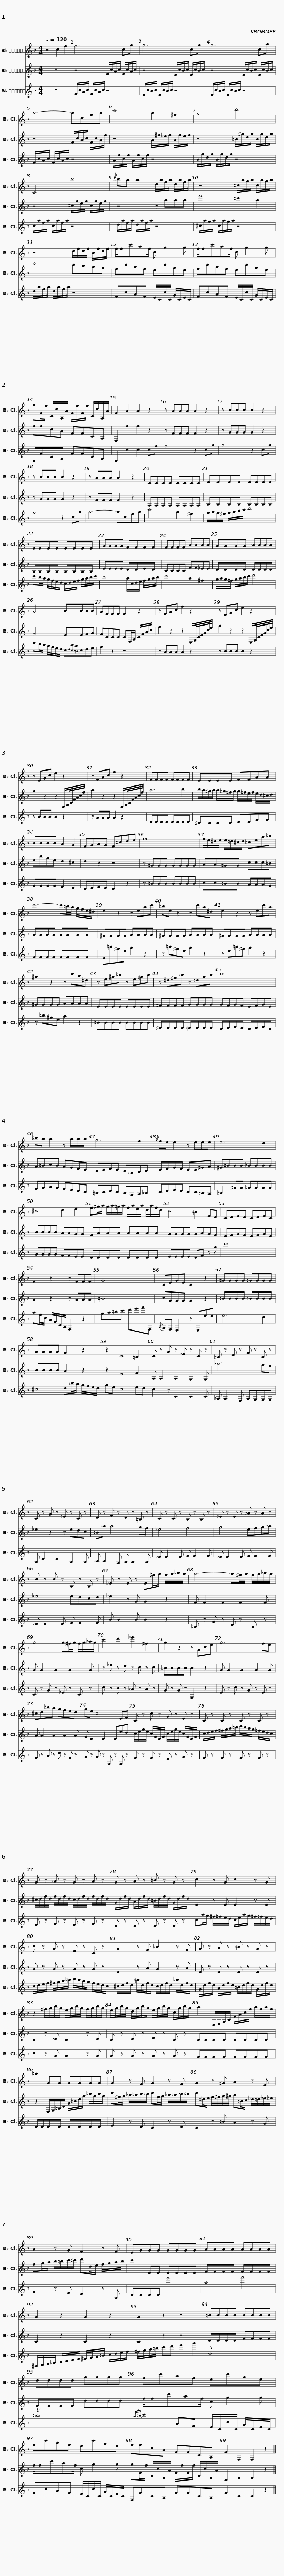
X:1
%%score 1 2 3
L:1/8
Q:1/4=120
M:4/4
I:linebreak $
K:none
V:1 treble transpose=-2
V:2 treble transpose=-2
V:3 treble transpose=-2
V:1
[K:F] z4 c2 f2 | f6 cg | g6 cg |$ g6 ca | a4- acfa |$ %5
 c'4 a2 ^f2 | g4 d'4 |$ C4 b4 |{/c'} ba a2 d/a/f/a/ d/a/f/a/ |$ z4 ^c/a/g/a/ c/a/g/a/ | %10
 z4 d/f/d/f/ B/f/d/f/ |$ f/fc'af/ c g2 g | f/fc'af/ c g2 g |$ gF/f/ C/c/A,/A/ F/f/F/f/ C/c/A,/A/ | F2 A2 A2 z2 | %15
 z AAA A2 z2 | z BBB B2 z2 | z BBB B2 z2 |$ z AAA A2 z2 | CCCC CCCC | %20
 DDDD DDDD |$ EEEE EEEE | GGGG FFFF | FFFF AAAA |$ GGGG _AAAA | %25
 A4 BBBB | AFFF F2 z2 |$ z FAc f2 z2 | z EGc e2 z2 | z EGc e2 z2 |$ %30
 z FAc f2 z2 | FFFF FFFF | EEEE FFAA |$ BBBB A2 G2 | FGAG F^cde | %35
 f8 | f/e/^d/e/ e/=d/^c/d/ =cea=b |$ c'4- c'=b/a/ g/f/e/^d/ | e2 z2 z eac' | =be z2 z c'a^d |$ %40
 e2 z2 z ec'a | ^g2 z2 z c'a^d | z e^g=b z e=gb | z ^d^f=b z =dgb |$ c'8 | %45
 =ba a2 z aaa | g6 f2 |{/g} fe e2 z eee |$ e6 d2 | ^c4 d2 e2 | %50
 f^g/a/ g/a/=g/a/ f/a/e/a/ d/a/f/d/ | c4 =B2 ED |$ CDED CDEC | F2 z2 z FFF | G8 | %55
 CEGE C2 z2 |$ ^GGGG =GGGG | GGGG F2 z2 | z2 C4 =B,2 | C z G z _E z C z |$ %60
 =B, z D z F z B, z | C z G z _E z C z | D z F z D z =B, z |$ C z C z B, z B, z | _E z E z _A z A z | %65
 B z B z B, z B, z |$ _E z E z E^f/g/ f/g/_a/g/ | g4- g^f/g/ f/g/_a/g/ | g4 g^f/g/ f/g/_a/g/ |$ c'2 d'2 _e'2 ^f2 | %70
 g2 z2 z Gce | g6 fe | ^cd=ba gfed |$ ge c4 EF | C z c z G z E z |$ %75
 C z C z C z C z | G z _A z G z A z |$ G z A z =B z G z | c2 z G c2 z G |$ c z G z E z C z | %80
 G2 z F =B2 z F |$ G z A z =B z G z | z2 ^f/g/b/g/ e/g/b/g/ f/g/b/g/ |$ e/g/b/g/ d/g/b/g/ e/g/b/g/ c/g/b/g/ | a2 E,/F,/A,/C/ F/A/c/f/ a/f/a/f/ |$ %85
 =b2 GG GGGG | G2 z F G2 z F |$ G2 z ^G A2 z E | A2 z G F2 z F |$ EGGG GGGG | %90
 AAAA AAAA | G2 z2 G2 z2 |$ G2 z2 z4 | =BBBB BBBB | dddd gggg |$ %95
 fc'af ec'ge | fc'af ec'ge |$ ffcA FFCA, | F2 F,2 F,2 z2 |] %99
V:2
[K:F] z8 | z4 F/c/A/c/ F/c/A/c/ | z4 E/c/B/c/ E/c/B/c/ |$ z4 E/c/B/c/ E/c/B/c/ | z4 F/c/A/c/ F/c/A/f/ |$ %5
 z4 A/^f/_e/f/ A/f/e/f/ | z4 =B/^g/d/g/ B/g/d/g/ |$ z4 ^c/g/e/g/ c/g/e/g/ | z4 z aaa |$ e'4 ^c'2 a2 | %10
 d'4 c'bag |$ fc'af ec'ge | fc'af ec'ge |$ ffcA FFCA, | F,2 f2 f2 z2 | %15
 z FFF F2 z2 | z GGG G2 z2 | z GGG G2 z2 |$ z FFF F2 z2 | A,A,A,A, A,A,A,A, | %20
 B,B,B,B, B,B,B,B, |$ B,B,B,B, B,B,B,B, | EEEE DDED | CCCC FF_EE |$ DDDD DDDD | %25
 F4 EEFG | FCCC CF,/A,/ C/F/A/c/ |$ f2 z2 z2 E,/G,/4C/4E/4G/4c/4e/4 | g2 z2 z2 E,/G,/4C/4E/4G/4c/4e/4 | g2 z2 z2 F,/A,/4C/4F/4A/4c/4f/4 |$ %30
 a2 z2 z2 F,/A,/4C/4F/4A/4c/4f/4 | a6 b2 | b/a/^g/a/ a/=g/^f/g/ g/=f/e/f/ e/d/^c/d/ |$ ebge d2 ^c2 | d2 z2 z4 | %35
 z ^GGG GGGG | AA^GG ccc=B |$ AAAA AAAA | ^GGGG AAAA | ^GGGG AAAA |$ %40
 ^GGGG AAAA | ^GGGG AAAA | EEEE EEEE | ^FFFF GGGG |$ GFGF EFGE | %45
 A=BcB AGFE | DEFE D=B,CD | EFGF EE^GA |$ ^G=BBB _BBBB | BBBB AAGG | %50
 FAAA AAAA | GGGG GAGF |$ EFGF EFGE | A2 z2 z AAA | =B8 | %55
 cGGG G2 z2 |$ =BBBB _BBBB | BBBB A2 z2 | z2 E4 F2 | A, A,2 A,2 G,2 G, |$ %60
 _a6 gf | _e2 z2 z edc | =B_a a4 gf |$ _e4 f4 | g4 efg_a | %65
 _e4 edcd |$ _e2 z G G2 z2 | F F2 F2 F2 F | G G2 G2 G2 G |$ z _e z d z c z c | %70
 =BBBB B2 z2 | G G2 G2 G2 G | A A2 A2 A2 A |$ G E2 E2 Eed | c/e/g/e/ c/G/E/G/ c/e/g/e/ c/G/E/G/ |$ %75
 c/d/e/f/ ^f/g/a/=b/ c'/b/a/g/ =f/e/d/c/ | ^c/d/f/d/ f/d/f/d/ c/d/f/d/ f/d/f/d/ |$ G/d/f/d/ A/d/f/d/ =B/d/f/d/ G/d/f/d/ | E2 z E E2 z E |$ G z G z G z G z | %80
 D2 z A G2 z A |$ D z D z D z D z | C2 z _D C2 z D |$ C z D z E z C z | CCCC CCCC |$ %85
 z2 F,/G,/=B,/D/ G/=B/d/g/ =b/g/b/g/ | c'^f/g/ _a/=a/b/=b/ c'f/g/ _a/=a/_b/=b/ |$ c'^d/e/ f/^f/g/^g/ a=B/c/ _d/=d/_e/=e/ | fg/a/ b/=b/c'/^c'/ d'd/e/ f/g/a/b/ |$ c'2 EE EEEE | %90
 FFFF FFFF | C2 z2 C2 z2 |$ C2 z2 z4 | DDDD FFFF | FFFF dddd |$ %95
 f/fc'af/ c g2 g | f/fc'af/ c g2 g |$ gF/f/ C/c/A,/A/ F/f/F/f/ C/c/A,/A/ | F,2 A,2 A,2 z2 |] %99
V:3
[K:F] z8 | F/c/A/c/ F/c/A/c/ z4 | E/c/B/c/ E/c/B/c/ z4 |$ E/c/B/c/ E/c/B/c/ z4 | F/c/A/c/ F/c/A/c/ z4 |$ %5
 A/f/c/f/ A/f/c/f/ z4 | B/g/d/g/ B/g/d/g/ z4 |$ c/a/f/a/ c/a/f/a/ z4 | d/a/f/a/ d/a/f/a/ z4 |$ ^c/a/g/a/ c/a/g/a/ z4 | %10
 d/a/f/a/ d/a/f/a/ z4 |$ FcAF E/C/c/C/ G/C/E/C/ | FcAF E/C/c/C/ G/C/E/C/ |$ F,FCA, FFCA, | F,2 c2 c2 cf | %15
 f4 z2 cg | g4 z2 cg | g4 z2 ca |$ a4- acfa | c'4 a2 ^f2 | %20
 g/a/g/^f/ g/a/b/c'/ d'4 |$ c'b/a/ g/f/e/d/ c/d/e/f/ g/a/b/c'/ | b4 a/c/d/e/ f/g/a/b/ | c'4 a2 ^f2 |$ g/a/g/^f/ g/a/b/c'/ d'4 | %25
 c'b/a/ g/f/e/d/ c{dc=B}cde | f2 z2 z4 |$ z AAA A2 z2 | z BBB B2 z2 | z BBB B2 z2 |$ %30
 z AAA A2 z2 | DDDD DDDD | ^CCCC DDFF |$ GGGG F2 E2 | DEFE D2 z2 | %35
 z =BBB BBBB | cc=BB AAAG |$ FFFF FFFF | E=b^ge a2 z2 | z =b^ge a2 z2 |$ %40
 z e=b^g a2 z2 | z =b^ge a2 z2 | =BBBB BBBB | ^DDDD =DDDD |$ CDED CDEC | %45
 FGAG FEDC | =B,CDC B,G,A,_B, | CDED CC=B,A, |$ =B,2 ^GG =GGGG | GGGG FFEE | %50
 DDDD DDDD | EEEE DF z g |$ c'8 | af/c/ A/F/C/A,/ F,2 z2 | ga=bc' d'e'f'F, | %55
{/A,} G,F, E,2 z E,ee |$ e6 d2 | ^c4 d=b/a/ g/f/e/d/ | ge c4 ed | c2 z C2 C2 C |$ %60
 _A, A,2 F, A,G,G,G, | G, C2 C2 G,2 G, | _A, A,2 F, G, G,2 G, |$ _E E2 E F F2 F | _E E2 E F F2 F | %65
 _E E2 E F F2 F |$ B B2 B B2 z2 | =B, z G z D z B, z | C z G z _E z C z |$ c z B z _A z A z | %70
 G z G z G,2 z2 | E z c z G z E z | F z A z d z F z |$ G z G z G, z G, z | F z F z E z G z |$ %75
 F z F z F z F z | E z F z E z F z |$ D z D z D z D z | ca/g/ ^f/=f/e/d/ c/e/a/g/ ^f/=f/e/d/ |$ c/d/e/f/ ^f/g/a/=b/ c'/b/a/g/ f/e/d/c/ | %80
 ^c/d/f/d/ =b/d/f/d/ c/d/f/d/ _b/d/f/d/ |$ G/d/f/d/ A/d/f/d/ =B/d/f/d/ G/d/f/d/ | c2 z G G2 z G |$ G z G z G z G z | FFFF FFFF |$ %85
 DDDD DDDD | E2 z D C2 z D |$ C2 z =B A2 z G | F2 z E D2 z G, |$ CCCC e'4 | %90
 a4 f'4 | ^F,/G,/A,/=B,/ C/D/E/F/ ^F/G/A/=B/ c/d/e/f/ |$ ^f/g/a/=b/ c'd' e'2 g'2 | Td8 | T=b8 |$ %95
{/a=b} c'2 AF E/C/c/C/ G/C/E/C/ | FcAF E/C/c/C/ G/C/E/C/ |$ F,FCA, FFCA, | F2 C2 C2 z2 |] %99
